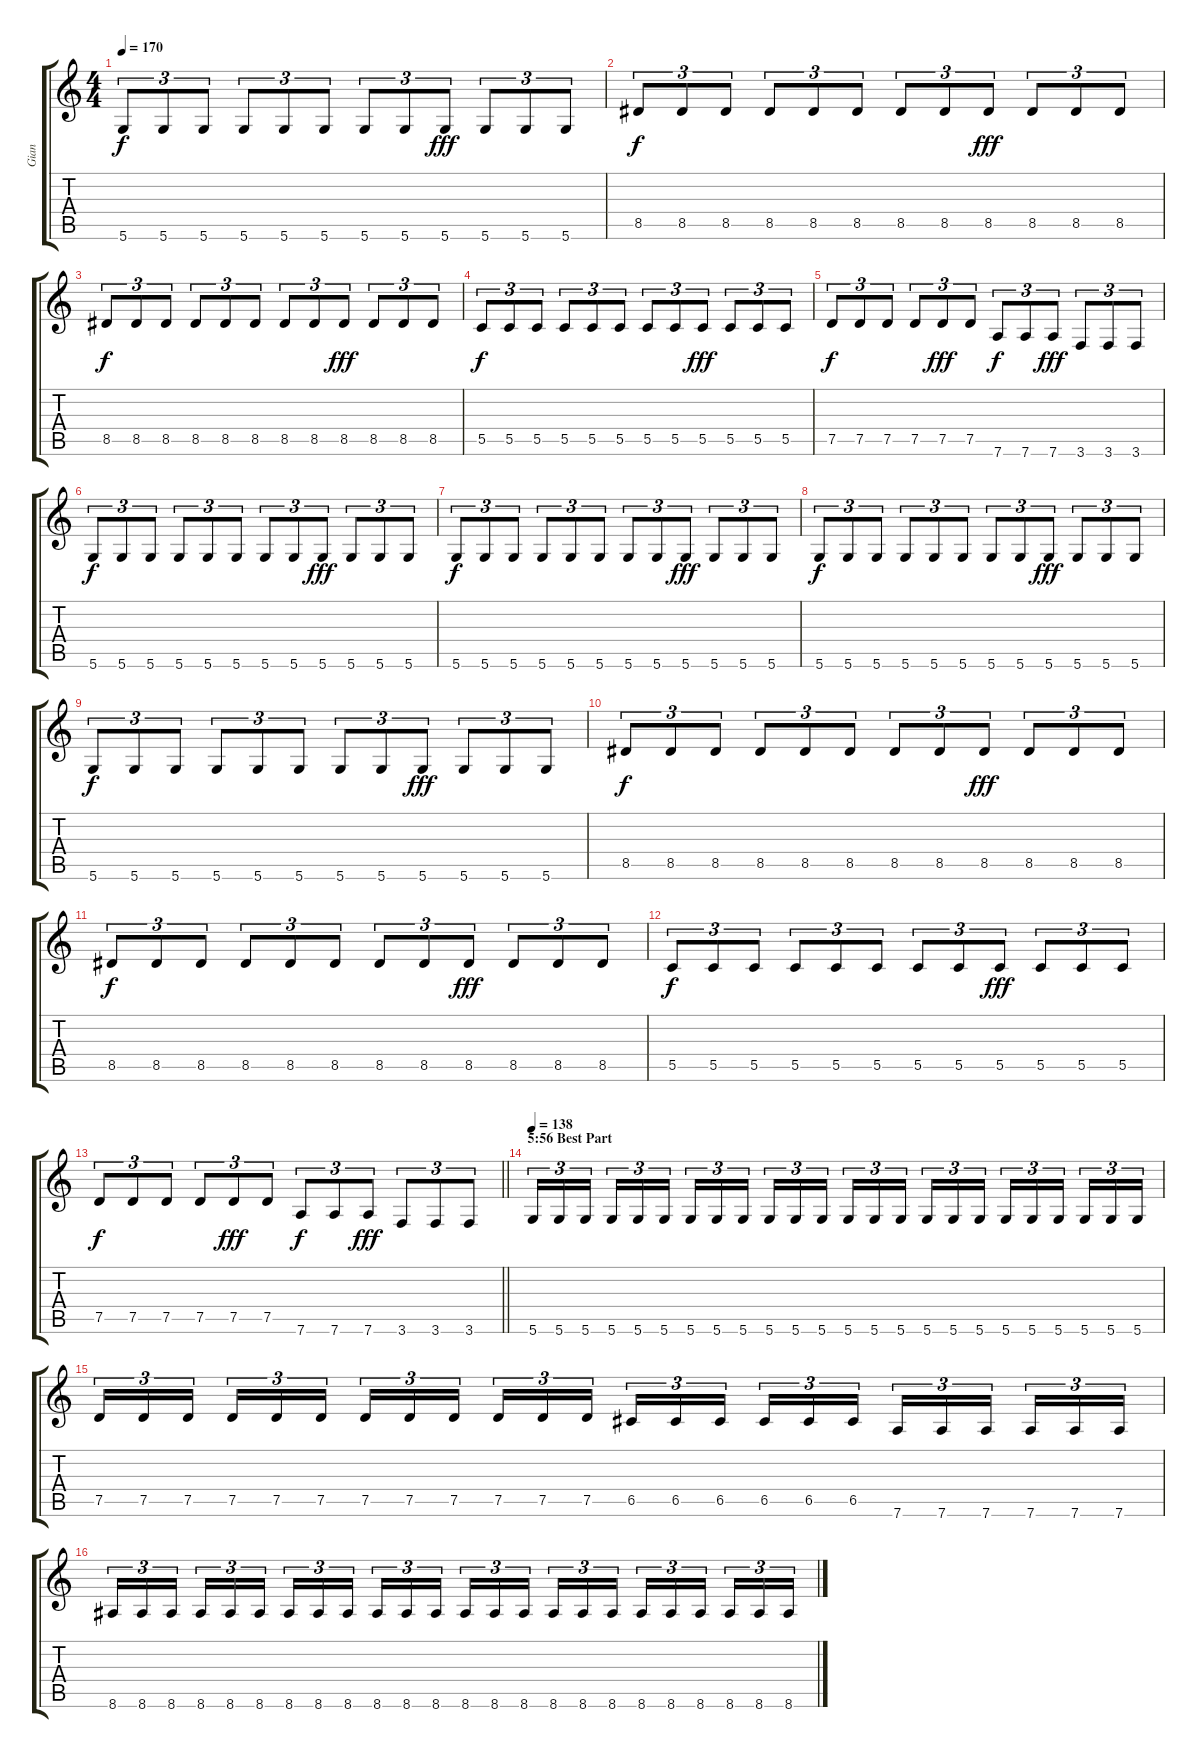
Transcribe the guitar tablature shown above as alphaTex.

\track ("Gian" "Gian") {instrument distortionguitar}
\staff {score tabs}
\tuning (D4 A3 F3 C3 G2 D2) {hide}
\ts (4 4)
\tempo 170
\clef g2
\ks c
5.6.8{tu (3 2) dy f} 5.6.8{tu (3 2)} 5.6.8{tu (3 2)} 5.6.8{tu (3 2)} 5.6.8{tu (3 2)} 5.6.8{tu (3 2)} 5.6.8{tu (3 2)} 5.6.8{tu (3 2)} 5.6.8{tu (3 2) dy fff} 5.6.8{tu (3 2)} 5.6.8{tu (3 2)} 5.6.8{tu (3 2)} |
8.5.8{tu (3 2) dy f} 8.5.8{tu (3 2)} 8.5.8{tu (3 2)} 8.5.8{tu (3 2)} 8.5.8{tu (3 2)} 8.5.8{tu (3 2)} 8.5.8{tu (3 2)} 8.5.8{tu (3 2)} 8.5.8{tu (3 2) dy fff} 8.5.8{tu (3 2)} 8.5.8{tu (3 2)} 8.5.8{tu (3 2)} |
8.5.8{tu (3 2) dy f} 8.5.8{tu (3 2)} 8.5.8{tu (3 2)} 8.5.8{tu (3 2)} 8.5.8{tu (3 2)} 8.5.8{tu (3 2)} 8.5.8{tu (3 2)} 8.5.8{tu (3 2)} 8.5.8{tu (3 2) dy fff} 8.5.8{tu (3 2)} 8.5.8{tu (3 2)} 8.5.8{tu (3 2)} |
5.5.8{tu (3 2) dy f} 5.5.8{tu (3 2)} 5.5.8{tu (3 2)} 5.5.8{tu (3 2)} 5.5.8{tu (3 2)} 5.5.8{tu (3 2)} 5.5.8{tu (3 2)} 5.5.8{tu (3 2)} 5.5.8{tu (3 2) dy fff} 5.5.8{tu (3 2)} 5.5.8{tu (3 2)} 5.5.8{tu (3 2)} |
7.5.8{tu (3 2) dy f} 7.5.8{tu (3 2)} 7.5.8{tu (3 2)} 7.5.8{tu (3 2)} 7.5.8{tu (3 2) dy fff} 7.5.8{tu (3 2)} 7.6.8{tu (3 2) dy f} 7.6.8{tu (3 2)} 7.6.8{tu (3 2) dy fff} 3.6.8{tu (3 2)} 3.6.8{tu (3 2)} 3.6.8{tu (3 2)} |
5.6.8{tu (3 2) dy f} 5.6.8{tu (3 2)} 5.6.8{tu (3 2)} 5.6.8{tu (3 2)} 5.6.8{tu (3 2)} 5.6.8{tu (3 2)} 5.6.8{tu (3 2)} 5.6.8{tu (3 2)} 5.6.8{tu (3 2) dy fff} 5.6.8{tu (3 2)} 5.6.8{tu (3 2)} 5.6.8{tu (3 2)} |
5.6.8{tu (3 2) dy f} 5.6.8{tu (3 2)} 5.6.8{tu (3 2)} 5.6.8{tu (3 2)} 5.6.8{tu (3 2)} 5.6.8{tu (3 2)} 5.6.8{tu (3 2)} 5.6.8{tu (3 2)} 5.6.8{tu (3 2) dy fff} 5.6.8{tu (3 2)} 5.6.8{tu (3 2)} 5.6.8{tu (3 2)} |
5.6.8{tu (3 2) dy f} 5.6.8{tu (3 2)} 5.6.8{tu (3 2)} 5.6.8{tu (3 2)} 5.6.8{tu (3 2)} 5.6.8{tu (3 2)} 5.6.8{tu (3 2)} 5.6.8{tu (3 2)} 5.6.8{tu (3 2) dy fff} 5.6.8{tu (3 2)} 5.6.8{tu (3 2)} 5.6.8{tu (3 2)} |
5.6.8{tu (3 2) dy f} 5.6.8{tu (3 2)} 5.6.8{tu (3 2)} 5.6.8{tu (3 2)} 5.6.8{tu (3 2)} 5.6.8{tu (3 2)} 5.6.8{tu (3 2)} 5.6.8{tu (3 2)} 5.6.8{tu (3 2) dy fff} 5.6.8{tu (3 2)} 5.6.8{tu (3 2)} 5.6.8{tu (3 2)} |
8.5.8{tu (3 2) dy f} 8.5.8{tu (3 2)} 8.5.8{tu (3 2)} 8.5.8{tu (3 2)} 8.5.8{tu (3 2)} 8.5.8{tu (3 2)} 8.5.8{tu (3 2)} 8.5.8{tu (3 2)} 8.5.8{tu (3 2) dy fff} 8.5.8{tu (3 2)} 8.5.8{tu (3 2)} 8.5.8{tu (3 2)} |
8.5.8{tu (3 2) dy f} 8.5.8{tu (3 2)} 8.5.8{tu (3 2)} 8.5.8{tu (3 2)} 8.5.8{tu (3 2)} 8.5.8{tu (3 2)} 8.5.8{tu (3 2)} 8.5.8{tu (3 2)} 8.5.8{tu (3 2) dy fff} 8.5.8{tu (3 2)} 8.5.8{tu (3 2)} 8.5.8{tu (3 2)} |
5.5.8{tu (3 2) dy f} 5.5.8{tu (3 2)} 5.5.8{tu (3 2)} 5.5.8{tu (3 2)} 5.5.8{tu (3 2)} 5.5.8{tu (3 2)} 5.5.8{tu (3 2)} 5.5.8{tu (3 2)} 5.5.8{tu (3 2) dy fff} 5.5.8{tu (3 2)} 5.5.8{tu (3 2)} 5.5.8{tu (3 2)} |
\barLineRight lightlight
7.5.8{tu (3 2) dy f} 7.5.8{tu (3 2)} 7.5.8{tu (3 2)} 7.5.8{tu (3 2)} 7.5.8{tu (3 2) dy fff} 7.5.8{tu (3 2)} 7.6.8{tu (3 2) dy f} 7.6.8{tu (3 2)} 7.6.8{tu (3 2) dy fff} 3.6.8{tu (3 2)} 3.6.8{tu (3 2)} 3.6.8{tu (3 2)} |
\section ("" "5:56 Best Part")
\tempo 138
5.6.16{tu (3 2) volume 16} 5.6.16{tu (3 2)} 5.6.16{tu (3 2) beam splitsecondary} 5.6.16{tu (3 2)} 5.6.16{tu (3 2)} 5.6.16{tu (3 2)} 5.6.16{tu (3 2)} 5.6.16{tu (3 2)} 5.6.16{tu (3 2) beam splitsecondary} 5.6.16{tu (3 2)} 5.6.16{tu (3 2)} 5.6.16{tu (3 2)} 5.6.16{tu (3 2)} 5.6.16{tu (3 2)} 5.6.16{tu (3 2) beam splitsecondary} 5.6.16{tu (3 2)} 5.6.16{tu (3 2)} 5.6.16{tu (3 2)} 5.6.16{tu (3 2)} 5.6.16{tu (3 2)} 5.6.16{tu (3 2) beam splitsecondary} 5.6.16{tu (3 2)} 5.6.16{tu (3 2)} 5.6.16{tu (3 2)} |
7.5.16{tu (3 2)} 7.5.16{tu (3 2)} 7.5.16{tu (3 2) beam splitsecondary} 7.5.16{tu (3 2)} 7.5.16{tu (3 2)} 7.5.16{tu (3 2)} 7.5.16{tu (3 2)} 7.5.16{tu (3 2)} 7.5.16{tu (3 2) beam splitsecondary} 7.5.16{tu (3 2)} 7.5.16{tu (3 2)} 7.5.16{tu (3 2)} 6.5.16{tu (3 2)} 6.5.16{tu (3 2)} 6.5.16{tu (3 2) beam splitsecondary} 6.5.16{tu (3 2)} 6.5.16{tu (3 2)} 6.5.16{tu (3 2)} 7.6.16{tu (3 2)} 7.6.16{tu (3 2)} 7.6.16{tu (3 2) beam splitsecondary} 7.6.16{tu (3 2)} 7.6.16{tu (3 2)} 7.6.16{tu (3 2)} |
8.6.16{tu (3 2)} 8.6.16{tu (3 2)} 8.6.16{tu (3 2) beam splitsecondary} 8.6.16{tu (3 2)} 8.6.16{tu (3 2)} 8.6.16{tu (3 2)} 8.6.16{tu (3 2)} 8.6.16{tu (3 2)} 8.6.16{tu (3 2) beam splitsecondary} 8.6.16{tu (3 2)} 8.6.16{tu (3 2)} 8.6.16{tu (3 2)} 8.6.16{tu (3 2)} 8.6.16{tu (3 2)} 8.6.16{tu (3 2) beam splitsecondary} 8.6.16{tu (3 2)} 8.6.16{tu (3 2)} 8.6.16{tu (3 2)} 8.6.16{tu (3 2)} 8.6.16{tu (3 2)} 8.6.16{tu (3 2) beam splitsecondary} 8.6.16{tu (3 2)} 8.6.16{tu (3 2)} 8.6.16{tu (3 2)}
